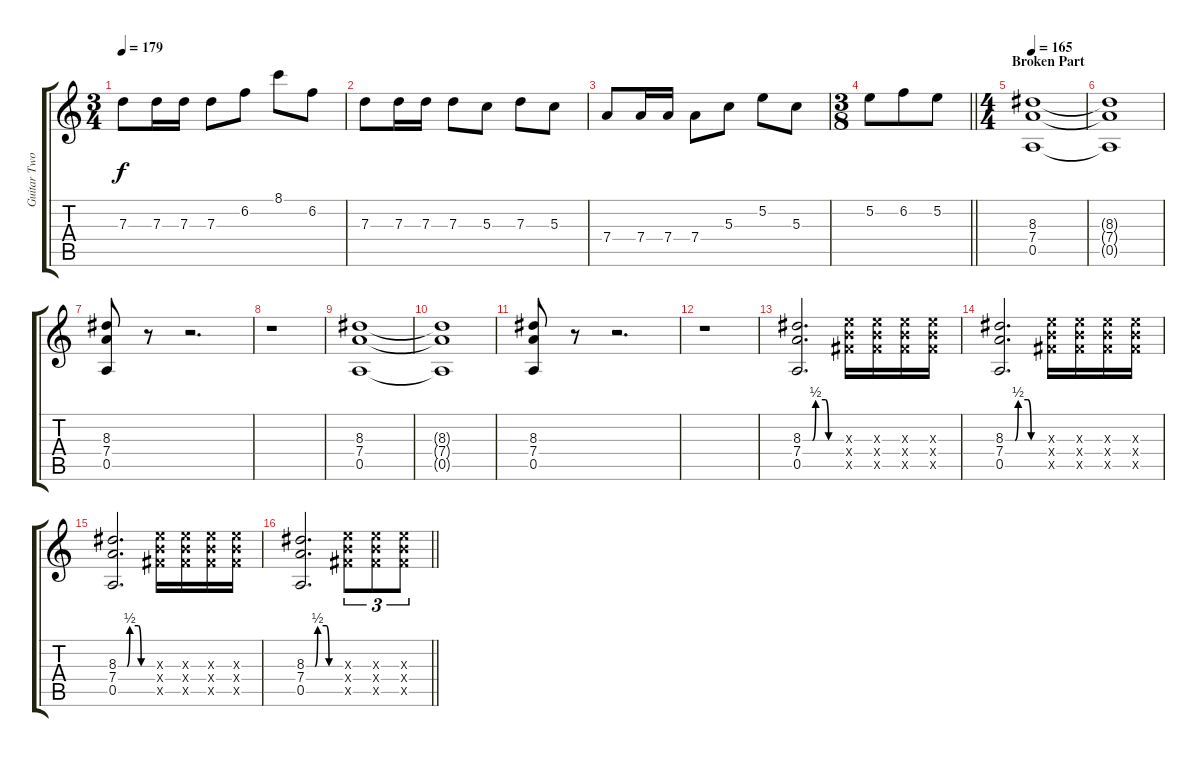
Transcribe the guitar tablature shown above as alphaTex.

\track ("Guitar Two [Thomas Erak Studio]" "Guitar Two") {instrument overdrivenguitar}
\staff {score tabs}
\tuning (E4 B3 G3 D3 A2 E2) {hide}
\ts (3 4)
\tempo 179
\clef g2
\ks c
7.3.8{dy f} 7.3.16 7.3.16 7.3.8 6.2.8 8.1.8 6.2.8 |
7.3.8 7.3.16 7.3.16 7.3.8 5.3.8 7.3.8 5.3.8 |
7.4.8 7.4.16 7.4.16 7.4.8 5.3.8 5.2.8 5.3.8 |
\ts (3 8)
\barLineRight lightlight
5.2.8 6.2.8 5.2.8 |
\ts (4 4)
\section ("" "Broken Part")
\tempo 165
(8.3 7.4 0.5).1 |
(8.3{t} 7.4{t} 0.5{t}).1 |
(8.3 7.4 0.5).8 r.8 r.2{d} |
r.1 |
(8.3 7.4 0.5).1 |
(8.3{t} 7.4{t} 0.5{t}).1 |
(8.3 7.4 0.5).8 r.8 r.2{d} |
r.1 |
(8.3{be (custom 0 0 15 0 20 2 35 2 40 0 60 0)} 7.4 0.5).2{d} (9.3{x} 9.4{x} 9.5{x}).16 (9.3{x} 9.4{x} 9.5{x}).16 (9.3{x} 9.4{x} 9.5{x}).16 (9.3{x} 9.4{x} 9.5{x}).16 |
(8.3{be (custom 0 0 15 0 20 2 35 2 40 0 60 0)} 7.4 0.5).2{d} (9.3{x} 9.4{x} 9.5{x}).16 (9.3{x} 9.4{x} 9.5{x}).16 (9.3{x} 9.4{x} 9.5{x}).16 (9.3{x} 9.4{x} 9.5{x}).16 |
(8.3{be (custom 0 0 15 0 20 2 35 2 40 0 60 0)} 7.4 0.5).2{d} (9.3{x} 9.4{x} 9.5{x}).16 (9.3{x} 9.4{x} 9.5{x}).16 (9.3{x} 9.4{x} 9.5{x}).16 (9.3{x} 9.4{x} 9.5{x}).16 |
\barLineRight lightlight
(8.3{be (custom 0 0 15 0 20 2 35 2 40 0 60 0)} 7.4 0.5).2{d} (9.3{x} 9.4{x} 9.5{x}).8{tu (3 2)} (9.3{x} 9.4{x} 9.5{x}).8{tu (3 2)} (9.3{x} 9.4{x} 9.5{x}).8{tu (3 2)}
